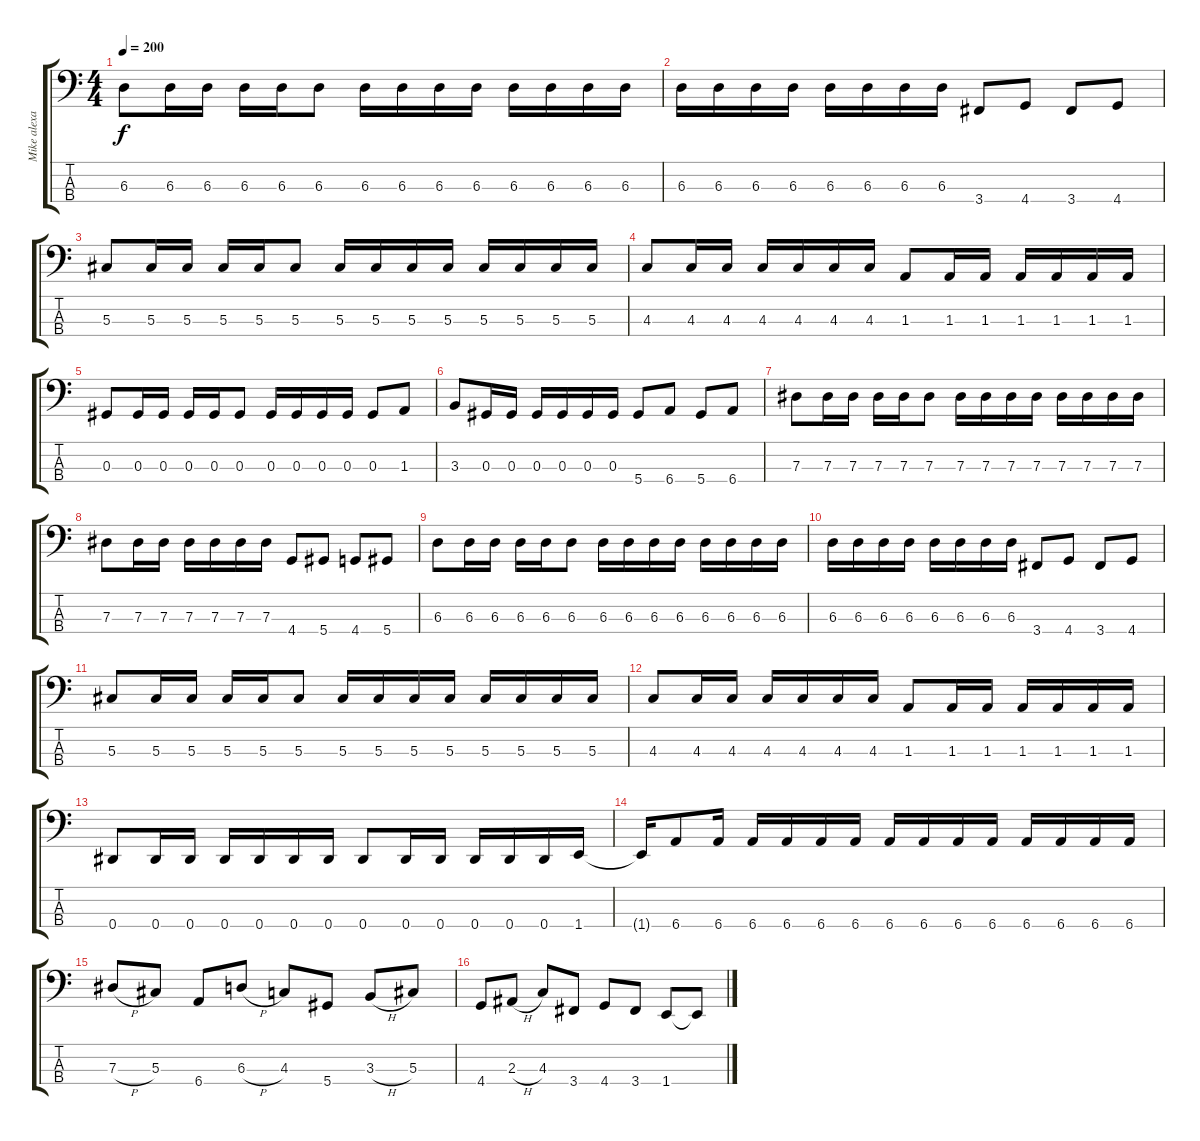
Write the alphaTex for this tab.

\track ("Mike alexander" "Mike alexa") {instrument distortionguitar}
\staff {score tabs}
\tuning (Gb2 Db2 Ab1 Eb1) {hide}
\ts (4 4)
\tempo 200
\clef f4
\ks c
6.3.8{dy f} 6.3.16 6.3.16 6.3.16 6.3.16 6.3.8 6.3.16 6.3.16 6.3.16 6.3.16 6.3.16 6.3.16 6.3.16 6.3.16 |
6.3.16 6.3.16 6.3.16 6.3.16 6.3.16 6.3.16 6.3.16 6.3.16 3.4.8 4.4.8 3.4.8 4.4.8 |
5.3.8 5.3.16 5.3.16 5.3.16 5.3.16 5.3.8 5.3.16 5.3.16 5.3.16 5.3.16 5.3.16 5.3.16 5.3.16 5.3.16 |
4.3.8 4.3.16 4.3.16 4.3.16 4.3.16 4.3.16 4.3.16 1.3.8 1.3.16 1.3.16 1.3.16 1.3.16 1.3.16 1.3.16 |
0.3.8 0.3.16 0.3.16 0.3.16 0.3.16 0.3.8 0.3.16 0.3.16 0.3.16 0.3.16 0.3.8 1.3.8 |
3.3.8 0.3.16 0.3.16 0.3.16 0.3.16 0.3.16 0.3.16 5.4.8 6.4.8 5.4.8 6.4.8 |
7.3.8 7.3.16 7.3.16 7.3.16 7.3.16 7.3.8 7.3.16 7.3.16 7.3.16 7.3.16 7.3.16 7.3.16 7.3.16 7.3.16 |
7.3.8 7.3.16 7.3.16 7.3.16 7.3.16 7.3.16 7.3.16 4.4.8 5.4.8 4.4.8 5.4.8 |
6.3.8 6.3.16 6.3.16 6.3.16 6.3.16 6.3.8 6.3.16 6.3.16 6.3.16 6.3.16 6.3.16 6.3.16 6.3.16 6.3.16 |
6.3.16 6.3.16 6.3.16 6.3.16 6.3.16 6.3.16 6.3.16 6.3.16 3.4.8 4.4.8 3.4.8 4.4.8 |
5.3.8 5.3.16 5.3.16 5.3.16 5.3.16 5.3.8 5.3.16 5.3.16 5.3.16 5.3.16 5.3.16 5.3.16 5.3.16 5.3.16 |
4.3.8 4.3.16 4.3.16 4.3.16 4.3.16 4.3.16 4.3.16 1.3.8 1.3.16 1.3.16 1.3.16 1.3.16 1.3.16 1.3.16 |
0.4.8 0.4.16 0.4.16 0.4.16 0.4.16 0.4.16 0.4.16 0.4.8 0.4.16 0.4.16 0.4.16 0.4.16 0.4.16 1.4.16 |
1.4{t}.16 6.4.8 6.4.16 6.4.16 6.4.16 6.4.16 6.4.16 6.4.16 6.4.16 6.4.16 6.4.16 6.4.16 6.4.16 6.4.16 6.4.16 |
7.3{h}.8 5.3.8 6.4.8 6.3{h}.8 4.3.8 5.4.8 3.3{h}.8 5.3.8 |
4.4.8 2.3{h}.8 4.3.8 3.4.8 4.4.8 3.4.8 1.4.8 1.4{t}.8
